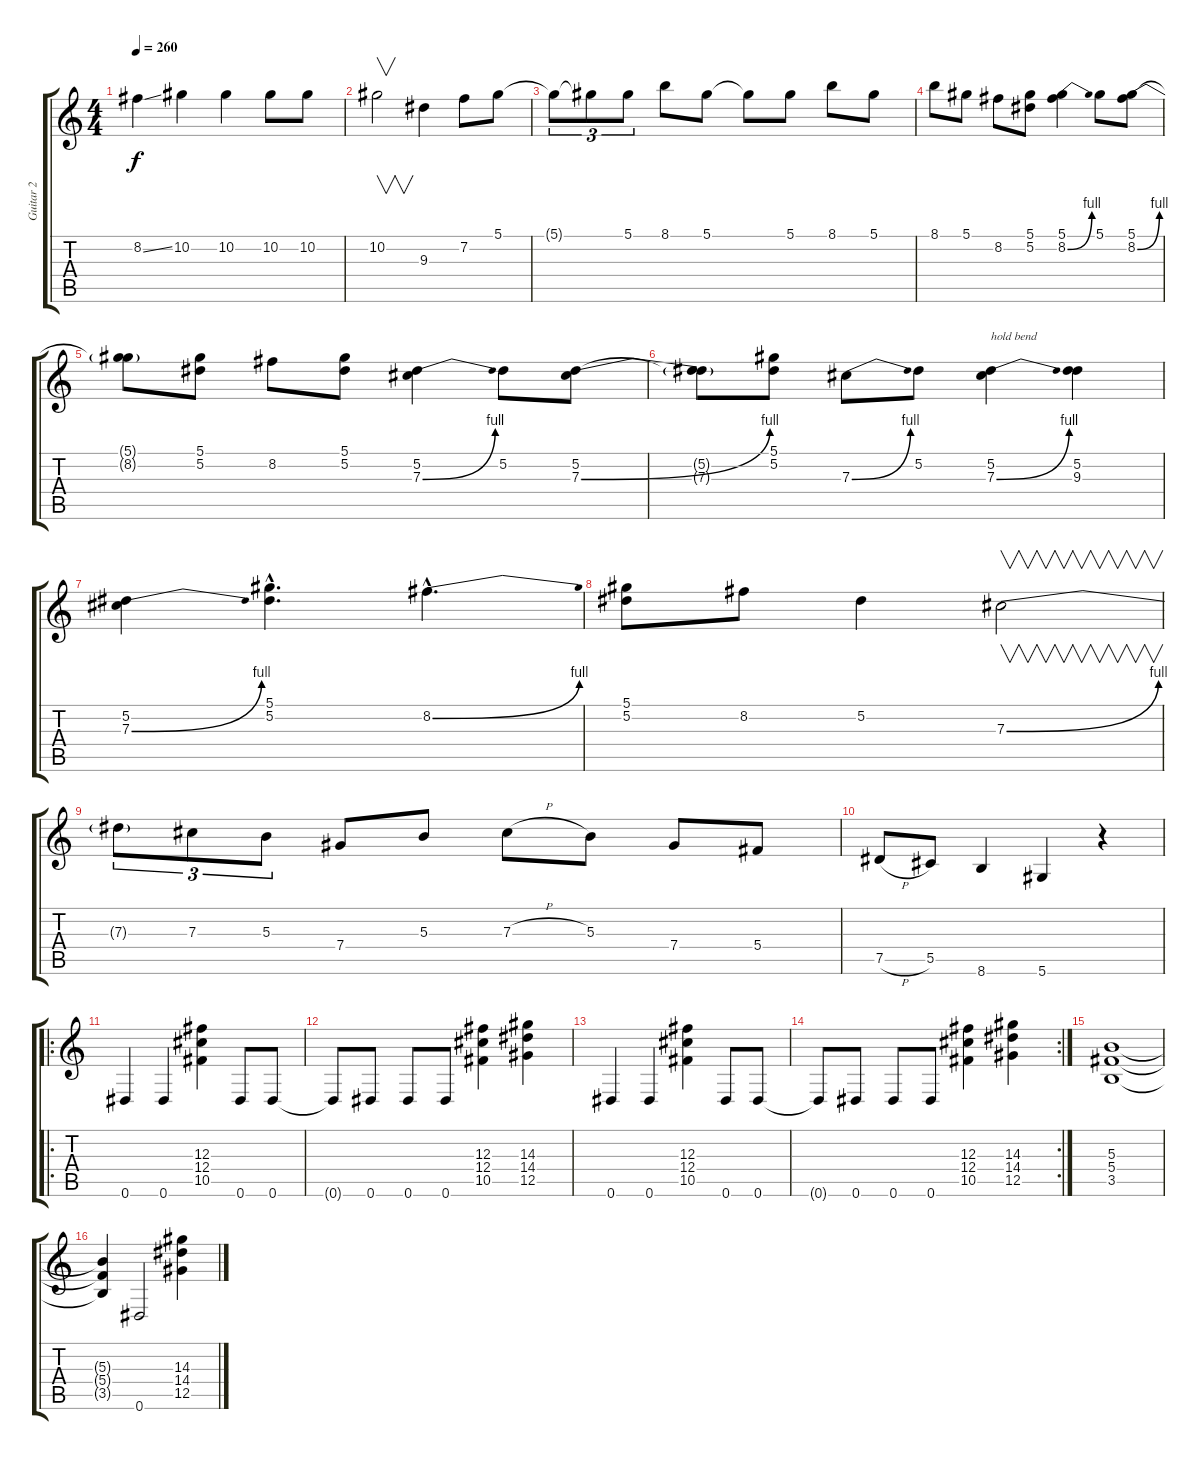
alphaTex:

\track ("Guitar 2" "Guitar 2") {instrument distortionguitar}
\staff {score tabs}
\tuning (Eb4 Bb3 Gb3 Db3 Ab2 Eb2) {hide}
\ts (4 4)
\tempo 260
\clef g2
\ks c
8.2{ss}.4{dy f} 10.2.4 10.2.4 10.2.8 10.2.8 |
10.2.2{v} 9.3.4 7.2.8 5.1.8 |
5.1{t}.8{tu (3 2)} 5.1{t}.8{tu (3 2)} 5.1.8{tu (3 2)} 8.1.8 5.1.8 5.1{t}.8 5.1.8 8.1.8 5.1.8 |
8.1.8 5.1.8 8.2.8 (5.1 5.2).8 (5.1 8.2{be (bend 0 0 60 4)}).4 5.1.8 (5.1 8.2{be (bend 0 0 60 4)}).8 |
(5.1{t} 8.2{t}).8 (5.1 5.2).8 8.2.8 (5.1 5.2).8 (5.2 7.3{be (bend 0 0 60 4)}).4 5.2.8 (5.2 7.3{be (bend 0 0 60 4)}).8 |
(5.2{t} 7.3{t}).8 (5.1 5.2).8 7.3{be (bend 0 0 60 4)}.8 5.2.8 (5.2 7.3{be (bend 0 0 60 4)}).4{txt "hold bend"} (5.2 9.3).4 |
(5.2 7.3{be (bend 0 0 60 4)}).4 (5.1{hac} 5.2{hac}).4{d} 8.2{be (bend 0 0 60 4) hac}.4{d} |
(5.1 5.2).8 8.2.8 5.2.4 7.3{be (bend 0 0 60 4)}.2{v} |
7.3{t}.8{tu (3 2)} 7.3.8{tu (3 2)} 5.3.8{tu (3 2)} 7.4.8 5.3.8 7.3{h}.8 5.3.8 7.4.8 5.4.8 |
7.5{h}.8 5.5.8 8.6.4 5.6.4 r.4 |
\ro
0.6.4 0.6.4 (12.3 12.4 10.5).4 0.6.8 0.6.8 |
0.6{t}.8 0.6.8 0.6.8 0.6.8 (12.3 12.4 10.5).4 (14.3 14.4 12.5).4 |
0.6.4 0.6.4 (12.3 12.4 10.5).4 0.6.8 0.6.8 |
\rc 2
0.6{t}.8 0.6.8 0.6.8 0.6.8 (12.3 12.4 10.5).4 (14.3 14.4 12.5).4 |
(5.3 5.4 3.5).1 |
(5.3{t} 5.4{t} 3.5{t}).4 0.6.2 (14.3 14.4 12.5).4
